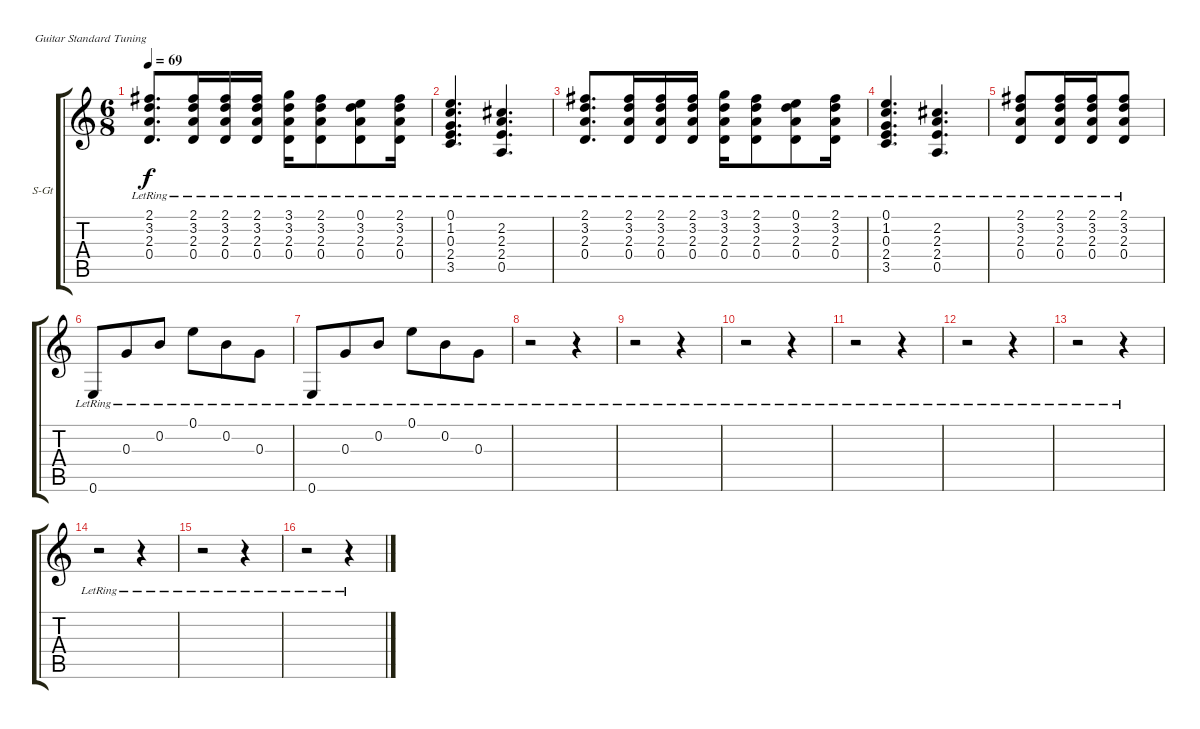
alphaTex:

\bracketExtendMode groupsimilarinstruments
\firstSystemTrackNameOrientation horizontal
\otherSystemsTrackNameOrientation horizontal
\track ("Guitar 2" "S-Gt") {instrument acousticguitarsteel}
\staff {score tabs}
\tuning (E4 B3 G3 D3 A2 E2)
\ts (6 8)
\tempo 69
\clef g2
\ks c
(2.1{lr} 3.2{lr} 2.3{lr} 0.4{lr}).8{d dy f} (2.1{lr} 3.2{lr} 2.3{lr} 0.4{lr}).16 (2.1{lr} 3.2{lr} 2.3{lr} 0.4{lr}).16 (2.1{lr} 3.2{lr} 2.3{lr} 0.4{lr}).16 (3.1{lr} 3.2{lr} 2.3{lr} 0.4{lr}).16 (2.1{lr} 3.2{lr} 2.3{lr} 0.4{lr}).8 (0.1{lr} 3.2{lr} 2.3{lr} 0.4{lr}).8 (2.1{lr} 3.2{lr} 2.3{lr} 0.4{lr}).16 |
(0.1{lr} 1.2{lr} 0.3{lr} 2.4{lr} 3.5{lr}).4{d} (2.2{lr} 2.3{lr} 2.4{lr} 0.5{lr}).4{d} |
(2.1{lr} 3.2{lr} 2.3{lr} 0.4{lr}).8{d} (2.1{lr} 3.2{lr} 2.3{lr} 0.4{lr}).16 (2.1{lr} 3.2{lr} 2.3{lr} 0.4{lr}).16 (2.1{lr} 3.2{lr} 2.3{lr} 0.4{lr}).16 (3.1{lr} 3.2{lr} 2.3{lr} 0.4{lr}).16 (2.1{lr} 3.2{lr} 2.3{lr} 0.4{lr}).8 (0.1{lr} 3.2{lr} 2.3{lr} 0.4{lr}).8 (2.1{lr} 3.2{lr} 2.3{lr} 0.4{lr}).16 |
(0.1{lr} 1.2{lr} 0.3{lr} 2.4{lr} 3.5{lr}).4{d} (2.2{lr} 2.3{lr} 2.4{lr} 0.5{lr}).4{d} |
(2.1{lr} 3.2{lr} 2.3{lr} 0.4{lr}).8 (2.1{lr} 3.2{lr} 2.3{lr} 0.4{lr}).16 (2.1{lr} 3.2{lr} 2.3{lr} 0.4{lr}).16 (2.1{lr} 3.2{lr} 2.3{lr} 0.4{lr}).8 |
0.6{lr}.8 0.3{lr}.8 0.2{lr}.8 0.1{lr}.8 0.2{lr}.8 0.3{lr}.8 |
0.6{lr}.8 0.3{lr}.8 0.2{lr}.8 0.1{lr}.8 0.2{lr}.8 0.3{lr}.8 |
r.2 r.4 |
r.2 r.4 |
r.2 r.4 |
r.2 r.4 |
r.2 r.4 |
r.2 r.4 |
r.2 r.4 |
r.2 r.4 |
r.2 r.4
